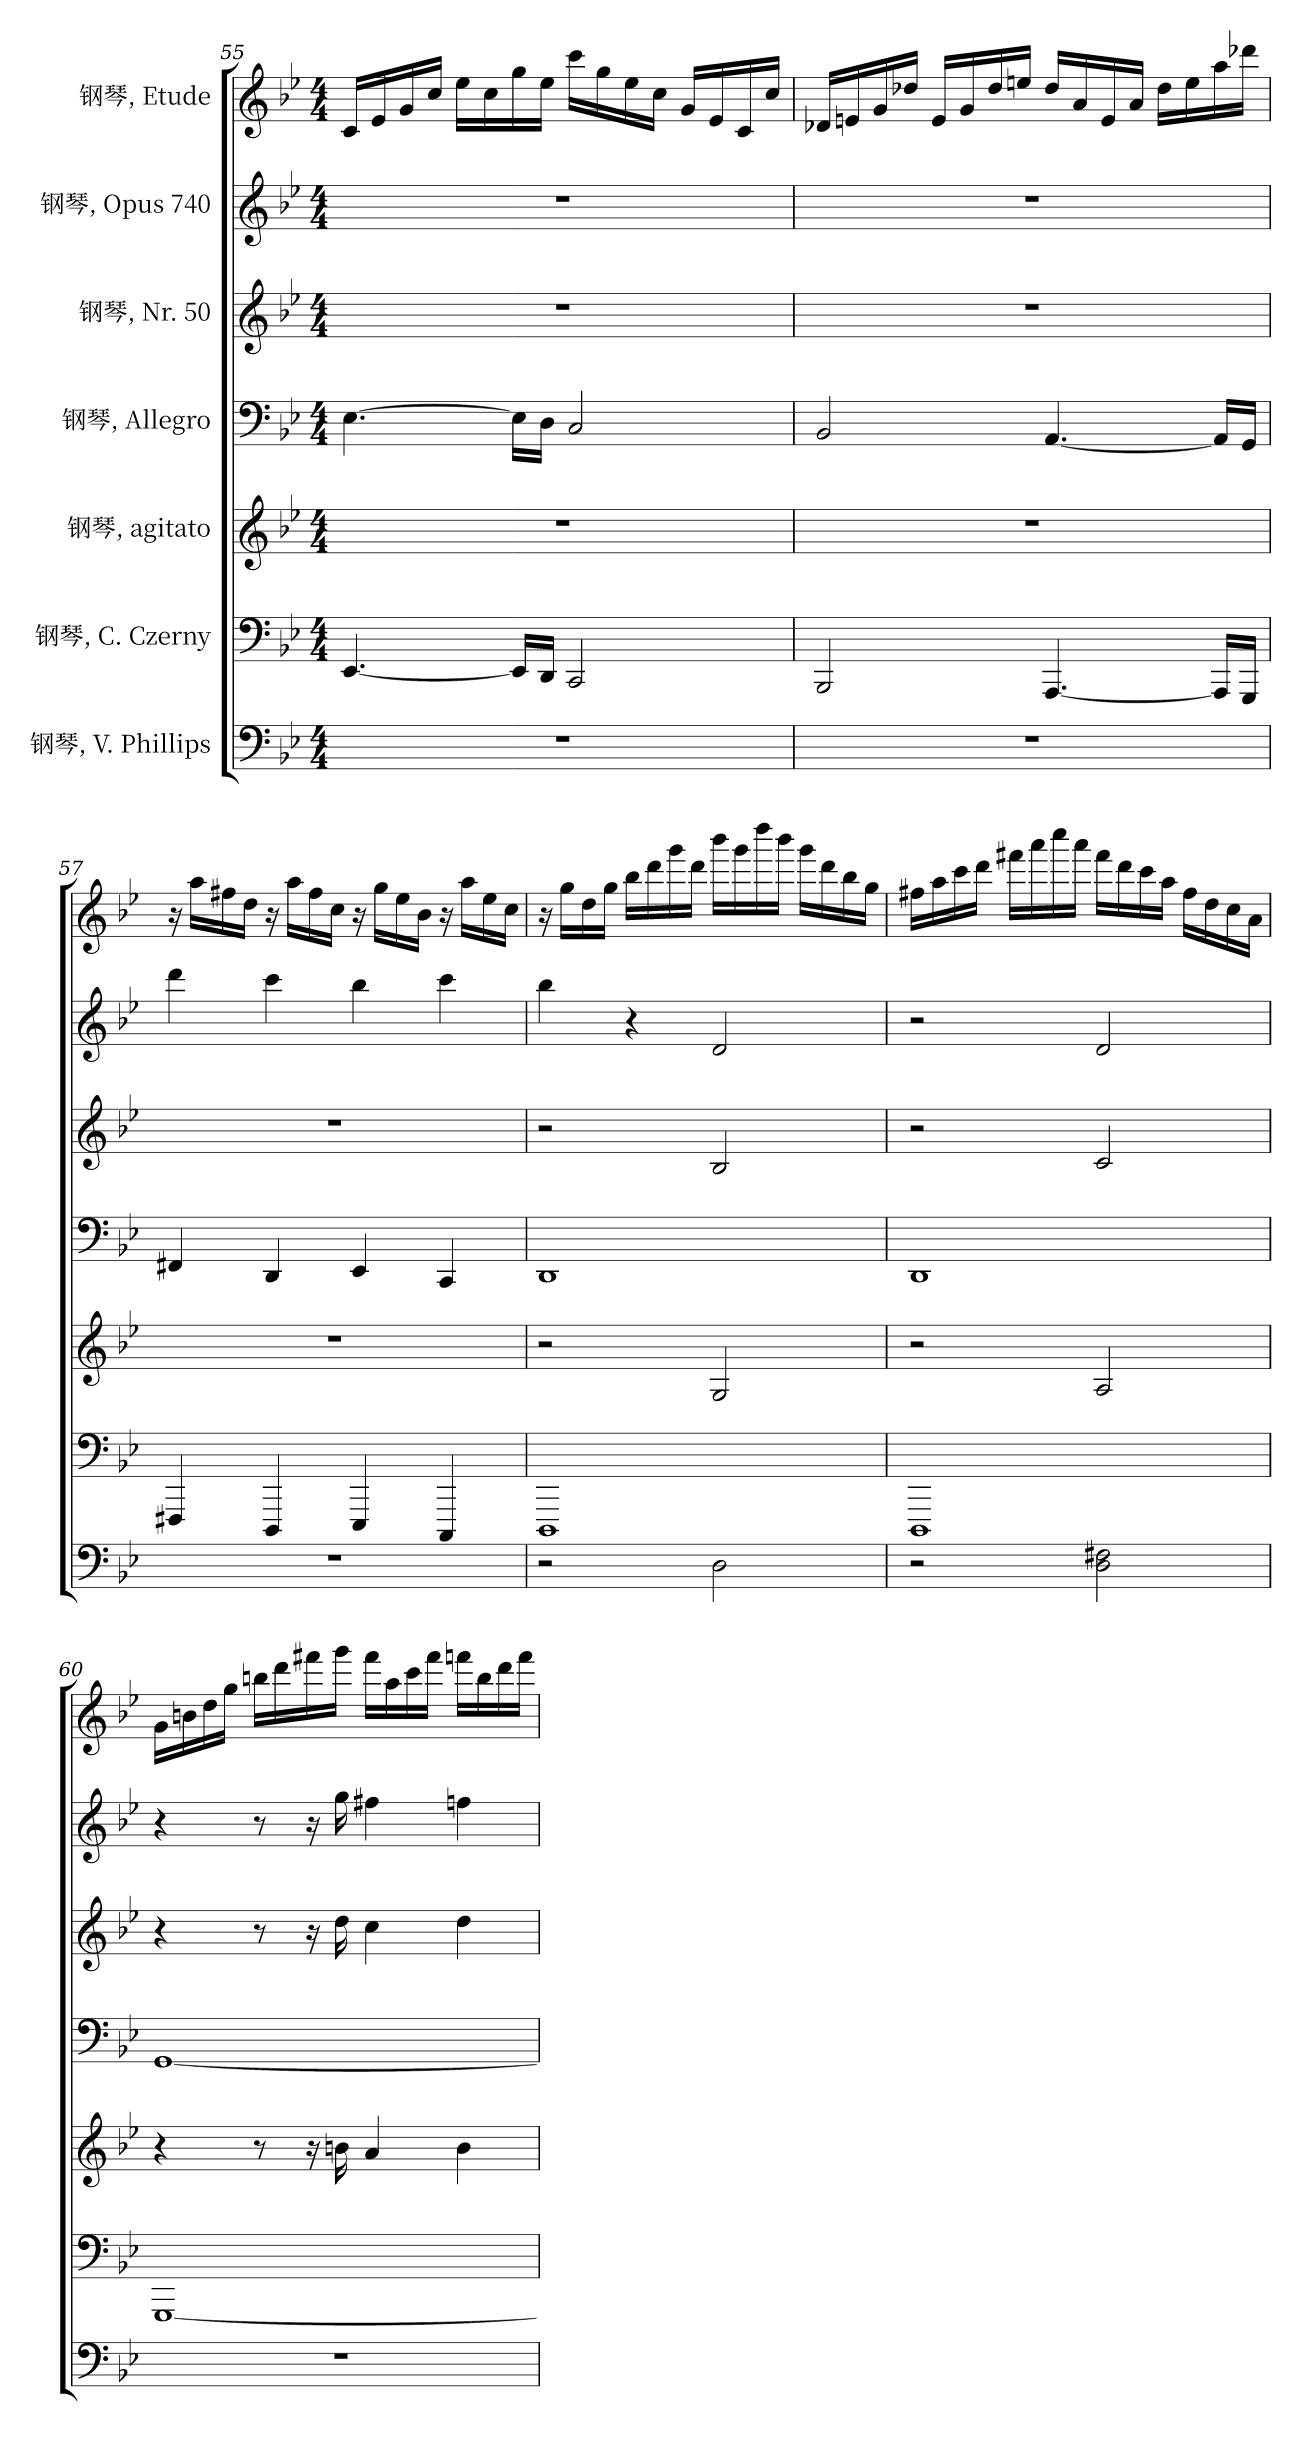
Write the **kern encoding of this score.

**kern	**kern	**kern	**kern	**kern	**kern	**kern
*part7	*part6	*part5	*part4	*part3	*part2	*part1
*staff7	*staff6	*staff5	*staff4	*staff3	*staff2	*staff1
*I"钢琴, V. Phillips	*I"钢琴, C. Czerny	*I"钢琴, agitato	*I"钢琴, Allegro	*I"钢琴, Nr. 50	*I"钢琴, Opus 740	*I"钢琴, Etude
*clefF4	*clefF4	*clefG2	*clefF4	*clefG2	*clefG2	*clefG2
*k[b-e-]	*k[b-e-]	*k[b-e-]	*k[b-e-]	*k[b-e-]	*k[b-e-]	*k[b-e-]
*M4/4	*M4/4	*M4/4	*M4/4	*M4/4	*M4/4	*M4/4
=55	=55	=55	=55	=55	=55	=55
1r	[4.EE-/	1r	[4.E-\	1r	1r	16c/LL
.	.	.	.	.	.	16e-/
.	.	.	.	.	.	16g/
.	.	.	.	.	.	16cc/JJ
.	.	.	.	.	.	16ee-\LL
.	.	.	.	.	.	16cc\
.	16EE-/LL]	.	16E-\LL]	.	.	16gg\
*	*	*	*	*	*	*MM166
.	16DD/JJ	.	16D\JJ	.	.	16ee-\JJ
.	2CC/	.	2C/	.	.	16ccc\LL
.	.	.	.	.	.	16gg\
.	.	.	.	.	.	16ee-\
.	.	.	.	.	.	16cc\JJ
.	.	.	.	.	.	16g/LL
.	.	.	.	.	.	16e-/
.	.	.	.	.	.	16c/
.	.	.	.	.	.	16cc/JJ
!!LO:PB:g=z
=56	=56	=56	=56	=56	=56	=56
*	*	*	*	*	*	*MM168
1r	2BBB-/	1r	2BB-/	1r	1r	16d-X/LL
.	.	.	.	.	.	16en/
.	.	.	.	.	.	16g/
.	.	.	.	.	.	16dd-X/JJ
.	.	.	.	.	.	16e/LL
.	.	.	.	.	.	16g/
.	.	.	.	.	.	16dd-/
.	.	.	.	.	.	16een/JJ
*	*	*	*	*	*	*MM170
.	[4.AAA/	.	[4.AA/	.	.	16dd-/LL
.	.	.	.	.	.	16a/
.	.	.	.	.	.	16e/
.	.	.	.	.	.	16a/JJ
.	.	.	.	.	.	16dd-\LL
.	.	.	.	.	.	16ee\
.	16AAA/LL]	.	16AA/LL]	.	.	16aa\
*	*	*	*	*	*	*MM168
.	16GGG/JJ	.	16GG/JJ	.	.	16ddd-X\JJ
=57	=57	=57	=57	=57	=57	=57
1r	4FFF#X/	1r	4FF#X/	1r	4ddd\	16r
.	.	.	.	.	.	16aa\LL
.	.	.	.	.	.	16ff#X\
.	.	.	.	.	.	16dd\JJ
.	4DDD/	.	4DD/	.	4ccc\	16r
.	.	.	.	.	.	16aa\LL
.	.	.	.	.	.	16ff#\
.	.	.	.	.	.	16cc\JJ
.	4EEE-/	.	4EE-/	.	4bb-\	16r
.	.	.	.	.	.	16gg\LL
.	.	.	.	.	.	16ee-\
.	.	.	.	.	.	16b-\JJ
.	4CCC/	.	4CC/	.	4ccc\	16r
.	.	.	.	.	.	16aa\LL
.	.	.	.	.	.	16ee-\
.	.	.	.	.	.	16cc\JJ
!!LO:PB:g=z
=58	=58	=58	=58	=58	=58	=58
*	*	*	*	*	*	*MM162
2r	1DDD	2r	1DD	2r	4bb-\	16r
.	.	.	.	.	.	16gg\LL
.	.	.	.	.	.	16dd\
.	.	.	.	.	.	16gg\JJ
.	.	.	.	.	4r	16bb-\LL
.	.	.	.	.	.	16ddd\
.	.	.	.	.	.	16ggg\
.	.	.	.	.	.	16ddd\JJ
2D\	.	2G/	.	2B-/	2d/	16bbb-\LL
.	.	.	.	.	.	16ggg\
.	.	.	.	.	.	16dddd\
.	.	.	.	.	.	16bbb-\JJ
.	.	.	.	.	.	16ggg\LL
.	.	.	.	.	.	16ddd\
.	.	.	.	.	.	16bb-\
.	.	.	.	.	.	16gg\JJ
=59	=59	=59	=59	=59	=59	=59
2r	1DDD	2r	1DD	2r	2r	16ff#X\LL
.	.	.	.	.	.	16aa\
.	.	.	.	.	.	16ccc\
.	.	.	.	.	.	16ddd\JJ
.	.	.	.	.	.	16fff#X\LL
.	.	.	.	.	.	16aaa\
.	.	.	.	.	.	16cccc\
.	.	.	.	.	.	16aaa\JJ
2D\ 2F#X\	.	2A/	.	2c/	2d/	16fff#\LL
.	.	.	.	.	.	16ddd\
.	.	.	.	.	.	16ccc\
.	.	.	.	.	.	16aa\JJ
.	.	.	.	.	.	16ff#\LL
.	.	.	.	.	.	16dd\
.	.	.	.	.	.	16cc\
.	.	.	.	.	.	16a\JJ
!!LO:PB:g=z
=60	=60	=60	=60	=60	=60	=60
*	*	*	*	*	*	*MM172
1r	[1GGG	4r	[1GG	4r	4r	16g\LL
.	.	.	.	.	.	16bn\
.	.	.	.	.	.	16dd\
.	.	.	.	.	.	16gg\JJ
.	.	8r	.	8r	8r	16bbn\LL
.	.	.	.	.	.	16ddd\
.	.	16r	.	16r	16r	16fff#X\
.	.	16bn\	.	16dd\	16gg\	16ggg\JJ
.	.	4a/	.	4cc\	4ff#X\	16fff#\LL
.	.	.	.	.	.	16aa\
.	.	.	.	.	.	16ccc\
.	.	.	.	.	.	16fff#\JJ
.	.	4b\	.	4dd\	4ffn\	16fffn\LL
.	.	.	.	.	.	16bb\
.	.	.	.	.	.	16ddd\
.	.	.	.	.	.	16fff\JJ
=	=	=	=	=	=	=
*-	*-	*-	*-	*-	*-	*-
